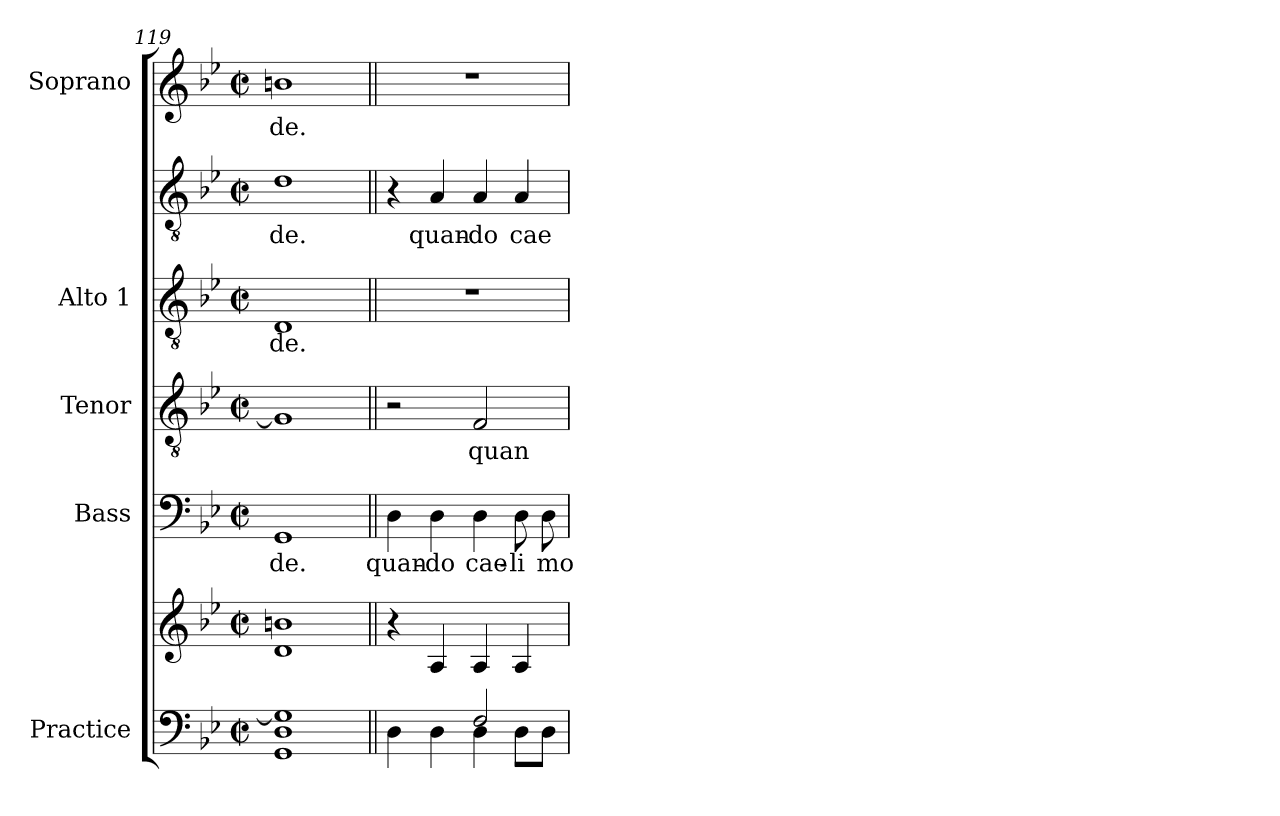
**kern	**kern	**kern	**text	**kern	**text	**kern	**text	**kern	**text	**kern	**text
*part5	*part5	*part4	*part4	*part3	*part3	*part2	*part2	*part2	*part2	*part1	*part1
*staff7	*staff6	*staff5	*staff5	*staff4	*staff4	*staff3	*staff3	*staff2	*staff2	*staff1	*staff1
*I"Practice	*	*I"Bass	*	*I"Tenor	*	*I"Alto 1	*	*	*	*I"Soprano	*
*	*	*I'B	*	*I'T	*	*I'A	*	*	*	*I'S	*
*clefF4	*clefG2	*clefF4	*	*clefGv2	*	*clefGv2	*	*clefGv2	*	*clefG2	*
*k[b-e-]	*k[b-e-]	*k[b-e-]	*	*k[b-e-]	*	*k[b-e-]	*	*k[b-e-]	*	*k[b-e-]	*
*B-:	*B-:	*B-:	*	*B-:	*	*B-:	*	*B-:	*	*B-:	*
*M2/2	*M2/2	*M2/2	*	*M2/2	*	*M2/2	*	*M2/2	*	*M2/2	*
*met(c|)	*met(c|)	*met(c|)	*	*met(c|)	*	*met(c|)	*	*met(c|)	*	*met(c|)	*
=119	=119	=119	=119	=119	=119	=119	=119	=119	=119	=119	=119
*^	*^	*	*	*	*	*	*	*	*	*	*
*	*^	*	*	*	*	*	*	*	*	*	*	*	*
!	!	!	!	!	!	!LO:LY:b	!	!	!	!LO:LY:b	!	!LO:LY:b	!	!LO:LY:b
1D\	1G/]	1GG\	1bn/	1d\	1GG	de.	1G]	.	1D	de.	1d	de.	1bn	-de.
=120||	=120||	=120||	=120||	=120||	=120||	=120||	=120||	=120||	=120||	=120||	=120||	=120||	=120||	=120||
*	*	*	*	*^	*	*	*	*	*	*	*	*	*	*
!	!	!	!	!	!	!	!LO:LY:b	!	!	!	!	!	!	!	!
*	*v	*v	*	*	*	*	*	*	*	*	*	*	*	*	*
2ryy	4D\	1ryy	4r	1ryy	4D	quan-	2r	.	1r	.	4r	.	1r	.
!	!	!	!	!	!	!LO:LY:b	!	!	!	!	!	!LO:LY:b	!	!
.	4D\	.	4A/	.	4D	-do	.	.	.	.	4A	quan-	.	.
!	!	!	!	!	!	!LO:LY:b	!	!LO:LY:b	!	!	!	!LO:LY:b	!	!
2F/	4D\	.	4A/	.	4D	cae-	2F	quan-	.	.	4A	-do	.	.
!	!	!	!	!	!	!LO:LY:b	!	!	!	!	!	!LO:LY:b	!	!
.	8D\L	.	4A/	.	8D	-li	.	.	.	.	4A	cae-	.	.
!	!	!	!	!	!	!LO:LY:b	!	!	!	!	!	!	!	!
.	8D\J	.	.	.	8D	mo-	.	.	.	.	.	.	.	.
*v	*v	*	*	*	*	*	*	*	*	*	*	*	*	*
*	*v	*v	*v	*	*	*	*	*	*	*	*	*	*
=	=	=	=	=	=	=	=	=	=	=	=
*-	*-	*-	*-	*-	*-	*-	*-	*-	*-	*-	*-
